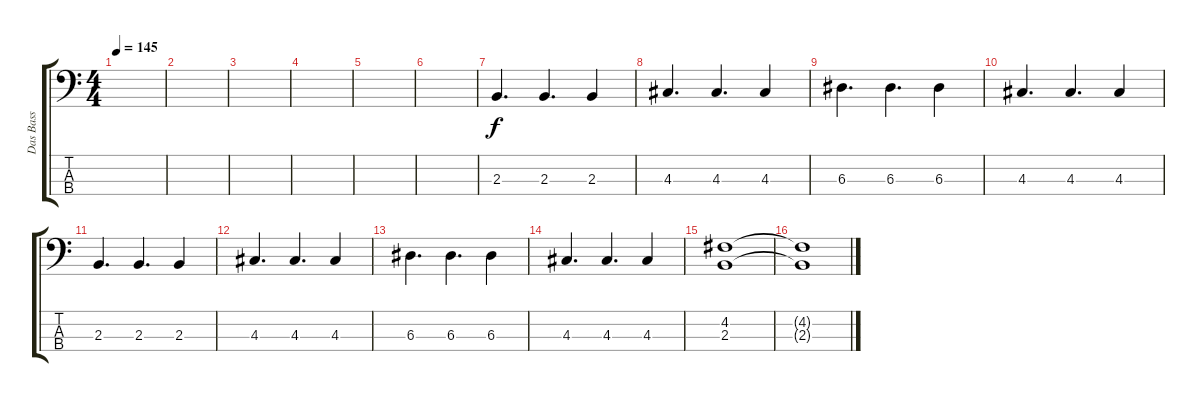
\track ("Das Bass" "Das Bass") {instrument electricbassfinger}
\staff {score tabs}
\tuning (G2 D2 A1 E1) {hide}
\ts (4 4)
\tempo 145
\clef f4
\ks c
|
|
|
|
|
|
2.3.4{d} 2.3.4{d} 2.3.4 |
4.3.4{d} 4.3.4{d} 4.3.4 |
6.3.4{d} 6.3.4{d} 6.3.4 |
4.3.4{d} 4.3.4{d} 4.3.4 |
2.3.4{d} 2.3.4{d} 2.3.4 |
4.3.4{d} 4.3.4{d} 4.3.4 |
6.3.4{d} 6.3.4{d} 6.3.4 |
4.3.4{d} 4.3.4{d} 4.3.4 |
(4.2 2.3).1 |
(4.2{t} 2.3{t}).1{dy f}
